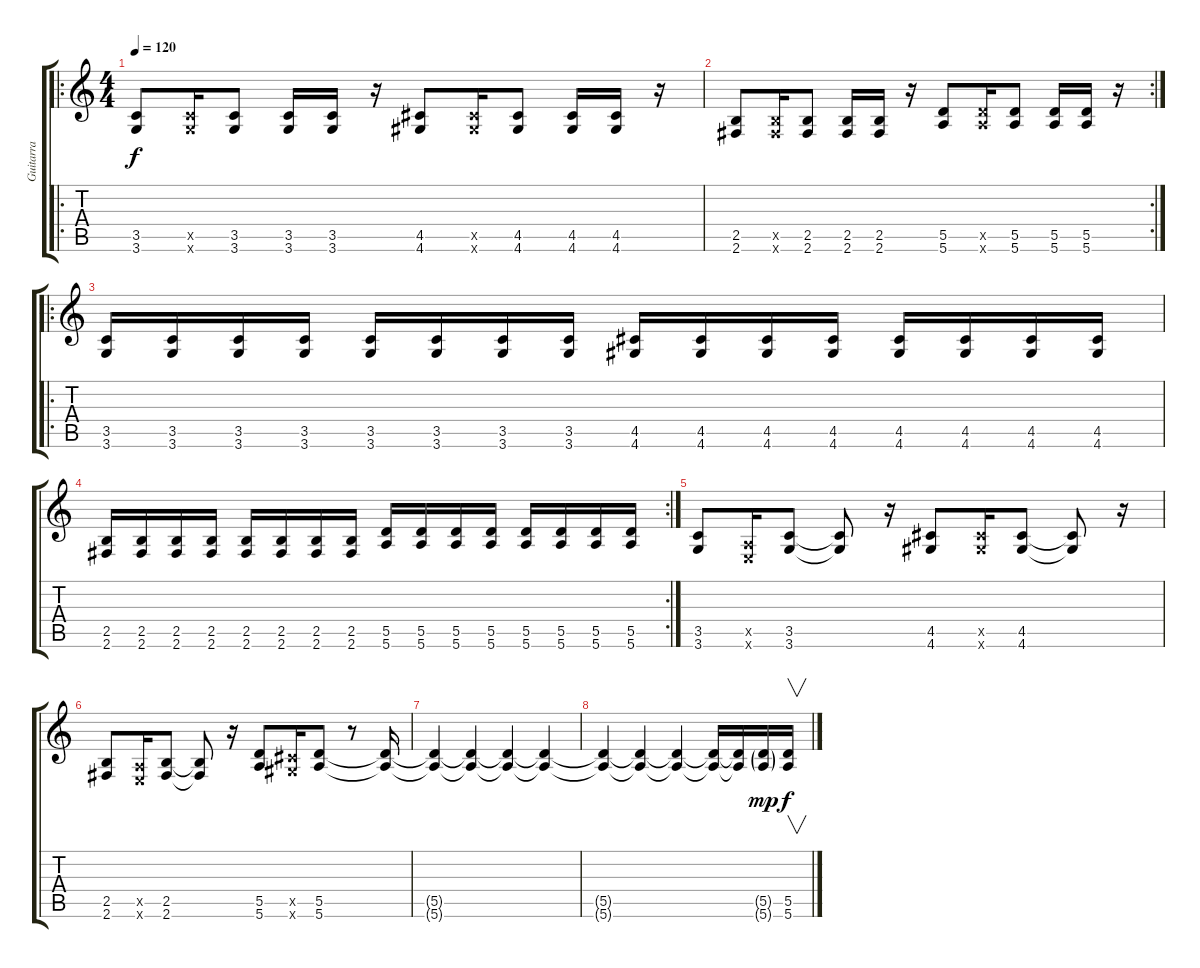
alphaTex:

\track ("Guitarra" "Guitarra") {instrument distortionguitar}
\staff {score tabs}
\tuning (E4 B3 G3 D3 A2 E2) {hide}
\ro
\ts (4 4)
\tempo 120
\clef g2
\ks c
(3.5 3.6).8{dy f} (3.5{x} 3.6{x}).16 (3.5 3.6).8 (3.5 3.6).16 (3.5 3.6).16 r.16 (4.5 4.6).8 (4.5{x} 4.6{x}).16 (4.5 4.6).8 (4.5 4.6).16 (4.5 4.6).16 r.16 |
\rc 2
(2.5 2.6).8 (2.5{x} 2.6{x}).16 (2.5 2.6).8 (2.5 2.6).16 (2.5 2.6).16 r.16 (5.5 5.6).8 (5.5{x} 5.6{x}).16 (5.5 5.6).8 (5.5 5.6).16 (5.5 5.6).16 r.16 |
\ro
(3.5 3.6).16 (3.5 3.6).16 (3.5 3.6).16 (3.5 3.6).16 (3.5 3.6).16 (3.5 3.6).16 (3.5 3.6).16 (3.5 3.6).16 (4.5 4.6).16 (4.5 4.6).16 (4.5 4.6).16 (4.5 4.6).16 (4.5 4.6).16 (4.5 4.6).16 (4.5 4.6).16 (4.5 4.6).16 |
\rc 2
(2.5 2.6).16 (2.5 2.6).16 (2.5 2.6).16 (2.5 2.6).16 (2.5 2.6).16 (2.5 2.6).16 (2.5 2.6).16 (2.5 2.6).16 (5.5 5.6).16 (5.5 5.6).16 (5.5 5.6).16 (5.5 5.6).16 (5.5 5.6).16 (5.5 5.6).16 (5.5 5.6).16 (5.5 5.6).16 |
(3.5 3.6).8 (0.5{x} 0.6{x}).16 (3.5 3.6).8 (3.5{t} 3.6{t}).8 r.16 (4.5 4.6).8 (4.5{x} 4.6{x}).16 (4.5 4.6).8 (4.5{t} 4.6{t}).8 r.16 |
(2.5 2.6).8 (0.5{x} 0.6{x}).16 (2.5 2.6).8 (2.5{t} 2.6{t}).8 r.16 (5.5 5.6).8 (4.5{x} 4.6{x}).16 (5.5 5.6).8 r.8 (5.5{t} 5.6{t}).16 |
(5.5{t} 5.6{t}).4 (5.5{t} 5.6{t}).4 (5.5{t} 5.6{t}).4 (5.5{t} 5.6{t}).4 |
(5.5{t} 5.6{t}).4 (5.5{t} 5.6{t}).4 (5.5{t} 5.6{t}).4 (5.5{t} 5.6{t}).16 (5.5{t} 5.6{t}).16 (5.5{g} 5.6{g}).16{dy mp} (5.5 5.6).16{v dy f}
